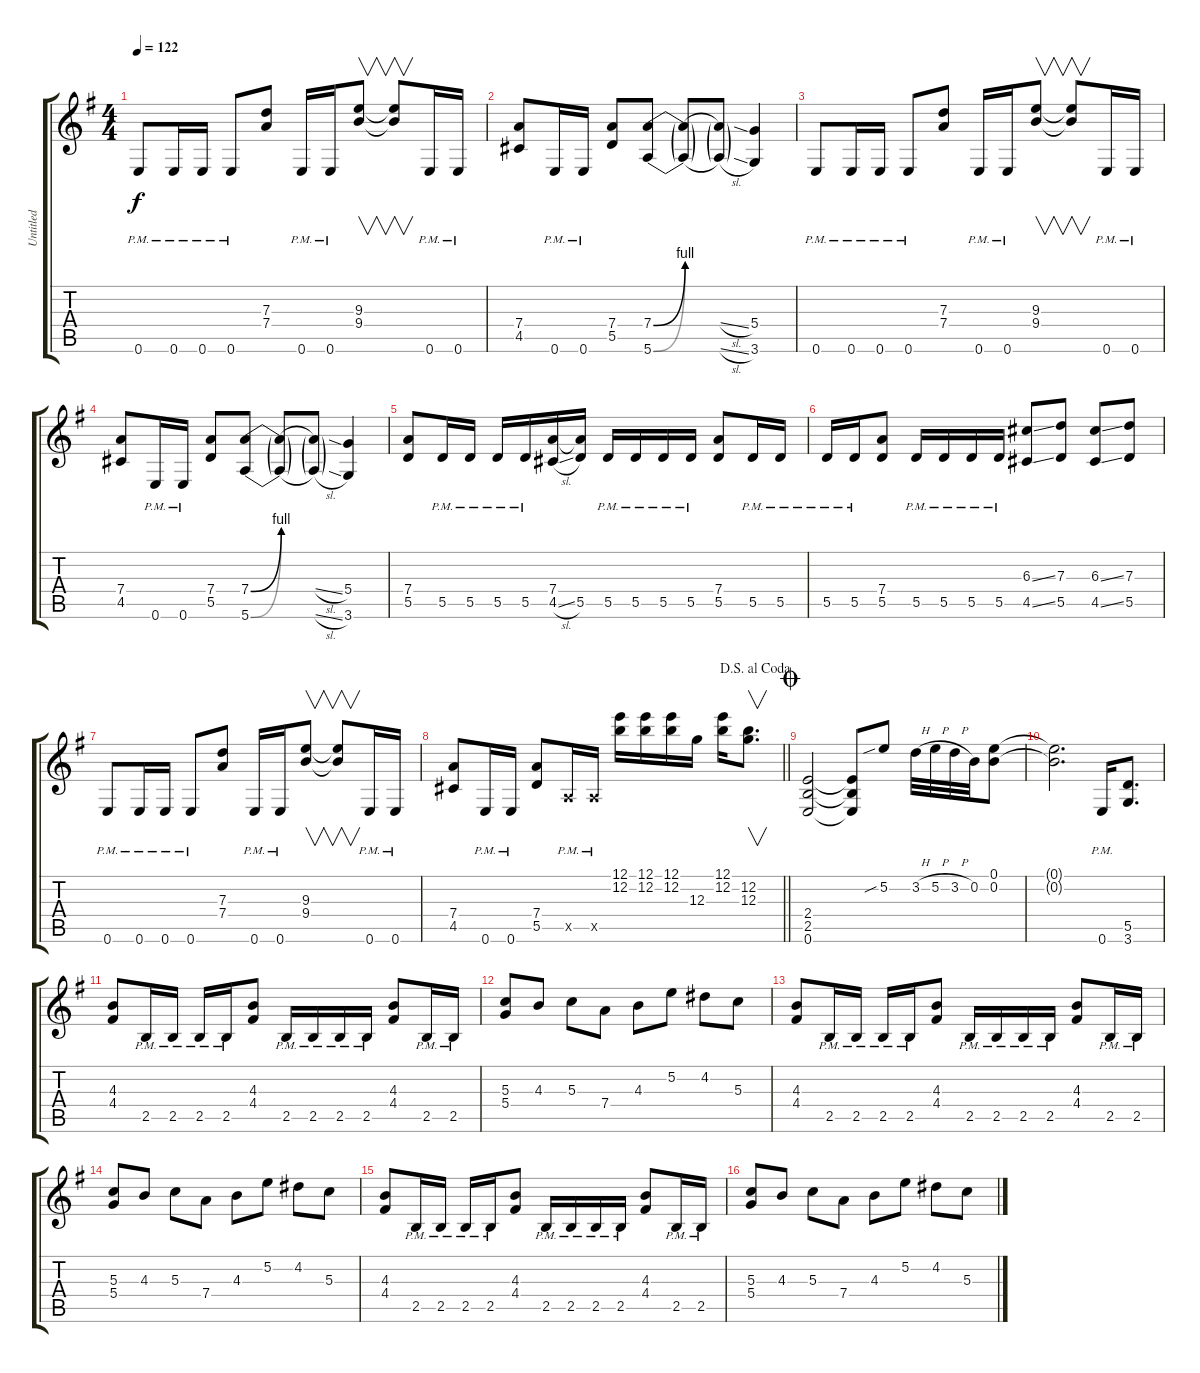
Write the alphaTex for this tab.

\track ("Untitled" "Untitled") {instrument distortionguitar}
\staff {score tabs}
\tuning (E4 B3 G3 D3 A2 E2) {hide}
\ts (4 4)
\tempo 122
\clef g2
\ks g
0.6{pm}.8{dy f} 0.6{pm}.16 0.6{pm}.16 0.6{pm}.8 (7.3 7.4).8 0.6{pm}.16 0.6{pm}.16 (9.3 9.4).8{v} (9.3{t} 9.4{t}).8{v} 0.6{pm}.16 0.6{pm}.16 |
(7.4 4.5).8 0.6{pm}.16 0.6{pm}.16 (7.4 5.5).8 (7.4{be (bend 0 0 60 4)} 5.6{be (bend 0 0 60 4)}).8 (7.4{be (hold 40 0 60 0) t} 5.6{be (hold 40 0 60 0) t}).8 (7.4{sl t} 5.6{sl t}).8 (5.4 3.6).4 |
0.6{pm}.8 0.6{pm}.16 0.6{pm}.16 0.6{pm}.8 (7.3 7.4).8 0.6{pm}.16 0.6{pm}.16 (9.3 9.4).8{v} (9.3{t} 9.4{t}).8{v} 0.6{pm}.16 0.6{pm}.16 |
(7.4 4.5).8 0.6{pm}.16 0.6{pm}.16 (7.4 5.5).8 (7.4{be (bend 0 0 60 4)} 5.6{be (bend 0 0 60 4)}).8 (7.4{be (hold 40 0 60 0) t} 5.6{be (hold 40 0 60 0) t}).8 (7.4{sl t} 5.6{sl t}).8 (5.4 3.6).4 |
(7.4 5.5).8 5.5{pm}.16 5.5{pm}.16 5.5{pm}.16 5.5{pm}.16 (7.4 4.5{sl}).16 (7.4{t} 5.5).16 5.5{pm}.16 5.5{pm}.16 5.5{pm}.16 5.5{pm}.16 (7.4 5.5).8 5.5{pm}.16 5.5{pm}.16 |
5.5{pm}.16 5.5{pm}.16 (7.4 5.5).8 5.5{pm}.16 5.5{pm}.16 5.5{pm}.16 5.5{pm}.16 (6.3{ss} 4.5{ss}).8 (7.3 5.5).8 (6.3{ss} 4.5{ss}).8 (7.3 5.5).8 |
0.6{pm}.8 0.6{pm}.16 0.6{pm}.16 0.6{pm}.8 (7.3 7.4).8 0.6{pm}.16 0.6{pm}.16 (9.3 9.4).8{v} (9.3{t} 9.4{t}).8{v} 0.6{pm}.16 0.6{pm}.16 |
\jump dalsegnoalcoda
\barLineRight lightlight
(7.4 4.5).8 0.6{pm}.16 0.6{pm}.16 (7.4 5.5).8 0.5{pm x}.16 0.5{pm x}.16 (12.1 12.2).16 (12.1 12.2).16 (12.1 12.2).16 12.3.16 (12.1 12.2).16 (12.2 12.3).8{v d} |
\jump coda
(2.4 2.5 0.6).2 (2.4{t} 2.5{t} 0.6{t}).8 5.2{sib}.8 3.2{h}.32 5.2{h}.32 3.2{h}.32 0.2.32 (0.1 0.2).8 |
(0.1{t} 0.2{t}).2{d} 0.6{pm}.16 (5.5 3.6).8{d} |
(4.3 4.4).8 2.5{pm}.16 2.5{pm}.16 2.5{pm}.16 2.5{pm}.16 (4.3 4.4).8 2.5{pm}.16 2.5{pm}.16 2.5{pm}.16 2.5{pm}.16 (4.3 4.4).8 2.5{pm}.16 2.5{pm}.16 |
(5.3 5.4).8 4.3.8 5.3.8 7.4.8 4.3.8 5.2.8 4.2.8 5.3.8 |
(4.3 4.4).8 2.5{pm}.16 2.5{pm}.16 2.5{pm}.16 2.5{pm}.16 (4.3 4.4).8 2.5{pm}.16 2.5{pm}.16 2.5{pm}.16 2.5{pm}.16 (4.3 4.4).8 2.5{pm}.16 2.5{pm}.16 |
(5.3 5.4).8 4.3.8 5.3.8 7.4.8 4.3.8 5.2.8 4.2.8 5.3.8 |
(4.3 4.4).8 2.5{pm}.16 2.5{pm}.16 2.5{pm}.16 2.5{pm}.16 (4.3 4.4).8 2.5{pm}.16 2.5{pm}.16 2.5{pm}.16 2.5{pm}.16 (4.3 4.4).8 2.5{pm}.16 2.5{pm}.16 |
(5.3 5.4).8 4.3.8 5.3.8 7.4.8 4.3.8 5.2.8 4.2.8 5.3.8
